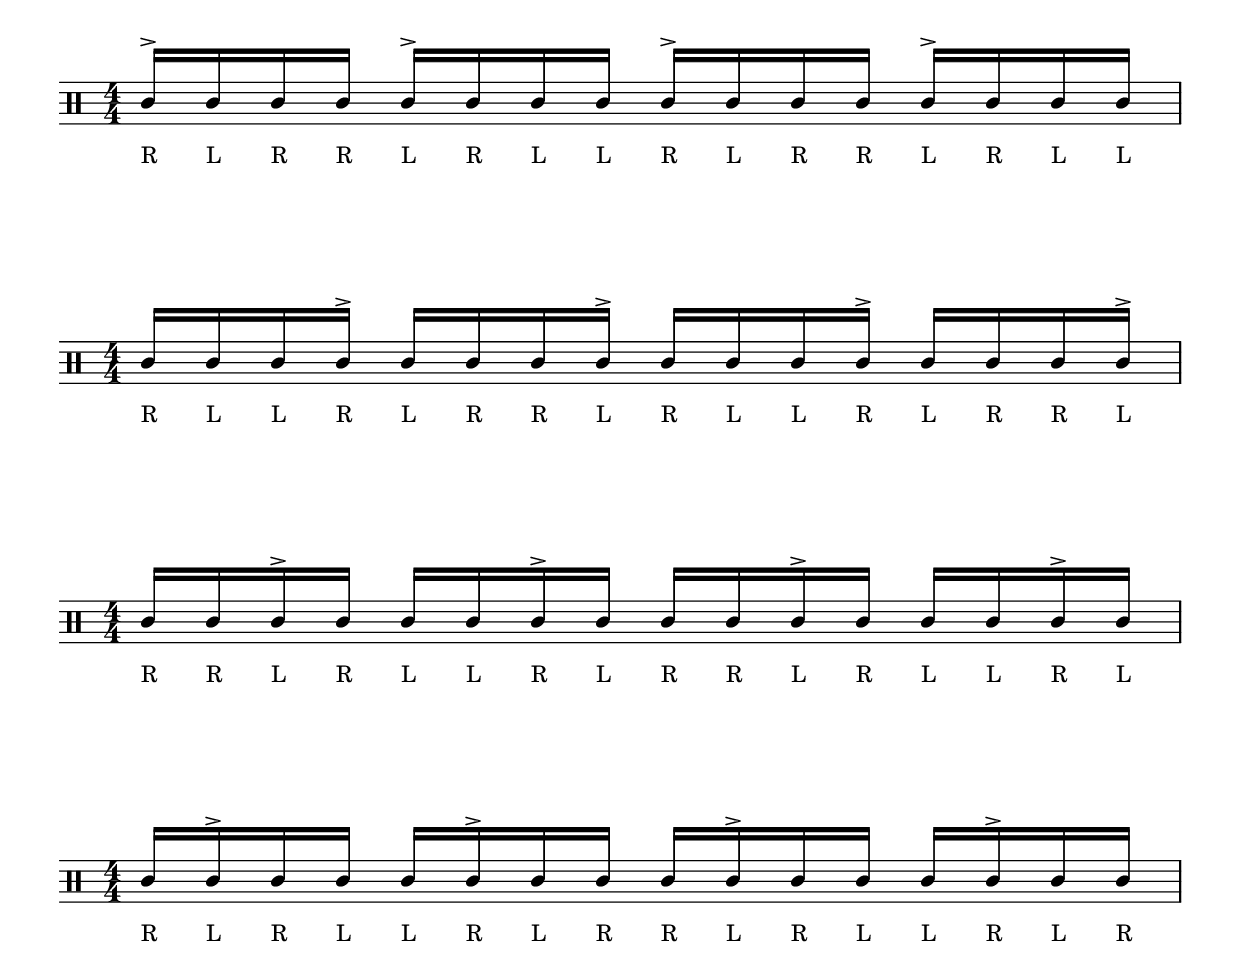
\version "2.18.2"
\include "../layout/layout.ly"

\score {
  \new DrumStaff <<
    \drummode {
      \time 4/4
      <<
        \new DrumVoice {
          \voiceUP
          sn16\accent\rid sn\led sn\rid sn\rid
          sn16\accent\led sn\rid sn\led sn\led
          sn16\accent\rid sn\led sn\rid sn\rid
          sn16\accent\led sn\rid sn\led sn\led
        }
      >>
    }
  >>
}

\score {
  \new DrumStaff <<
    \drummode {
      \time 4/4
      <<
        \new DrumVoice {
          \voiceUP
          sn16\rid sn\led sn\led sn16\accent\rid
          sn16\led sn\rid sn\rid sn16\accent\led
          sn16\rid sn\led sn\led sn16\accent\rid
          sn16\led sn\rid sn\rid sn16\accent\led
        }
      >>
    }
  >>
}

\score {
  \new DrumStaff <<
    \drummode {
      \time 4/4
      <<
        \new DrumVoice {
          \voiceUP
          sn16\rid sn\rid sn16\accent\led sn\rid
          sn16\led sn\led sn16\accent\rid sn\led
          sn16\rid sn\rid sn16\accent\led sn\rid
          sn16\led sn\led sn16\accent\rid sn\led
        }
      >>
    }
  >>
}

\score {
  \new DrumStaff <<
    \drummode {
      \time 4/4
      <<
        \new DrumVoice {
          \voiceUP
          sn16\rid sn16\accent\led sn\rid sn\led
          sn16\led sn16\accent\rid sn\led sn\rid
          sn16\rid sn16\accent\led sn\rid sn\led
          sn16\led sn16\accent\rid sn\led sn\rid
        }
      >>
    }
  >>
}
